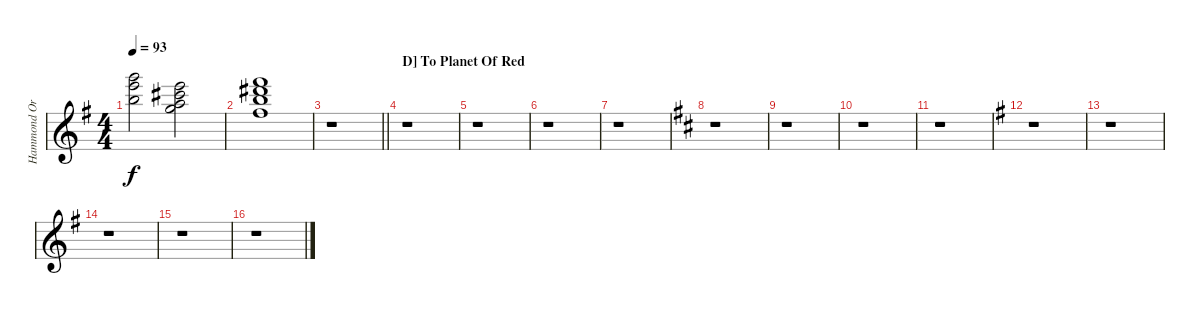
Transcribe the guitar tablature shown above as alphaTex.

\track ("Hammond Organ - Arjen Lucassen" "Hammond Or") {instrument rockorgan}
\staff {score}
\tuning (E5 B4 G4 D4 A3 E3) {hide}
\ts (4 4)
\tempo 93
\clef g2
\ks eminor
(12.1 20.2 21.4).2{dy f} (12.1 14.2 22.5 29.6).2 |
(2.1 12.2 20.3 28.4).1 |
\barLineRight lightlight
r.1 |
\section ("" "D] To Planet Of Red")
r.1 |
r.1 |
r.1 |
r.1 |
\ks bminor
r.1 |
r.1 |
r.1 |
r.1 |
\ks eminor
r.1 |
r.1 |
r.1 |
r.1 |
r.1
